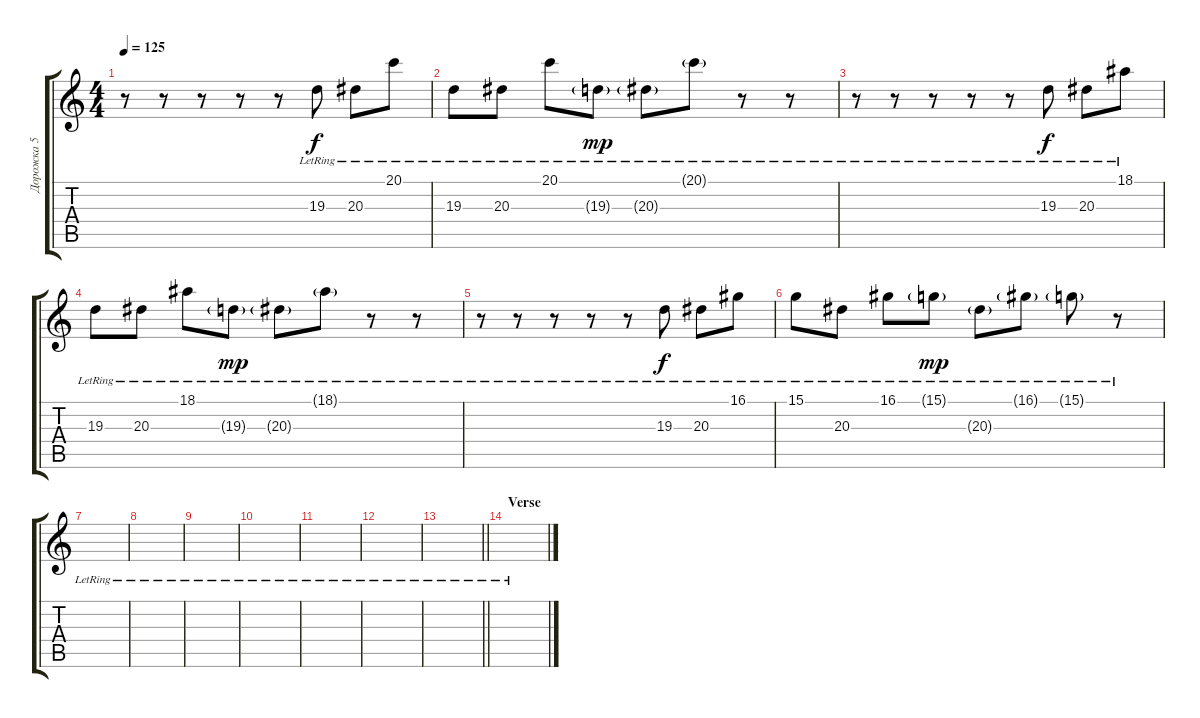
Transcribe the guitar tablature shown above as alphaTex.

\track ("Дорожка 5" "Дорожка 5") {instrument electricgrandpiano}
\staff {score tabs}
\tuning (E4 B3 G3 D3 A2 E2) {hide}
\ts (4 4)
\tempo 125
\clef g2
\ks c
r.8{dy mp} r.8 r.8 r.8 r.8 19.3{lr}.8{dy f} 20.3{lr}.8 20.1{lr}.8 |
19.3{lr}.8 20.3{lr}.8 20.1{lr}.8 19.3{g lr}.8{dy mp} 20.3{g lr}.8 20.1{g lr}.8 r.8 r.8 |
r.8 r.8 r.8 r.8 r.8 19.3{lr}.8{dy f} 20.3{lr}.8 18.1{lr}.8 |
19.3{lr}.8 20.3{lr}.8 18.1{lr}.8 19.3{g lr}.8{dy mp} 20.3{g lr}.8 18.1{g lr}.8 r.8 r.8 |
r.8 r.8 r.8 r.8 r.8 19.3{lr}.8{dy f} 20.3{lr}.8 16.1{lr}.8 |
15.1{lr}.8 20.3{lr}.8 16.1{lr}.8 15.1{g lr}.8{dy mp} 20.3{g lr}.8 16.1{g lr}.8 15.1{g lr}.8 r.8 |
|
|
|
|
|
|
\barLineRight lightlight
|
\section ("" "Verse")
